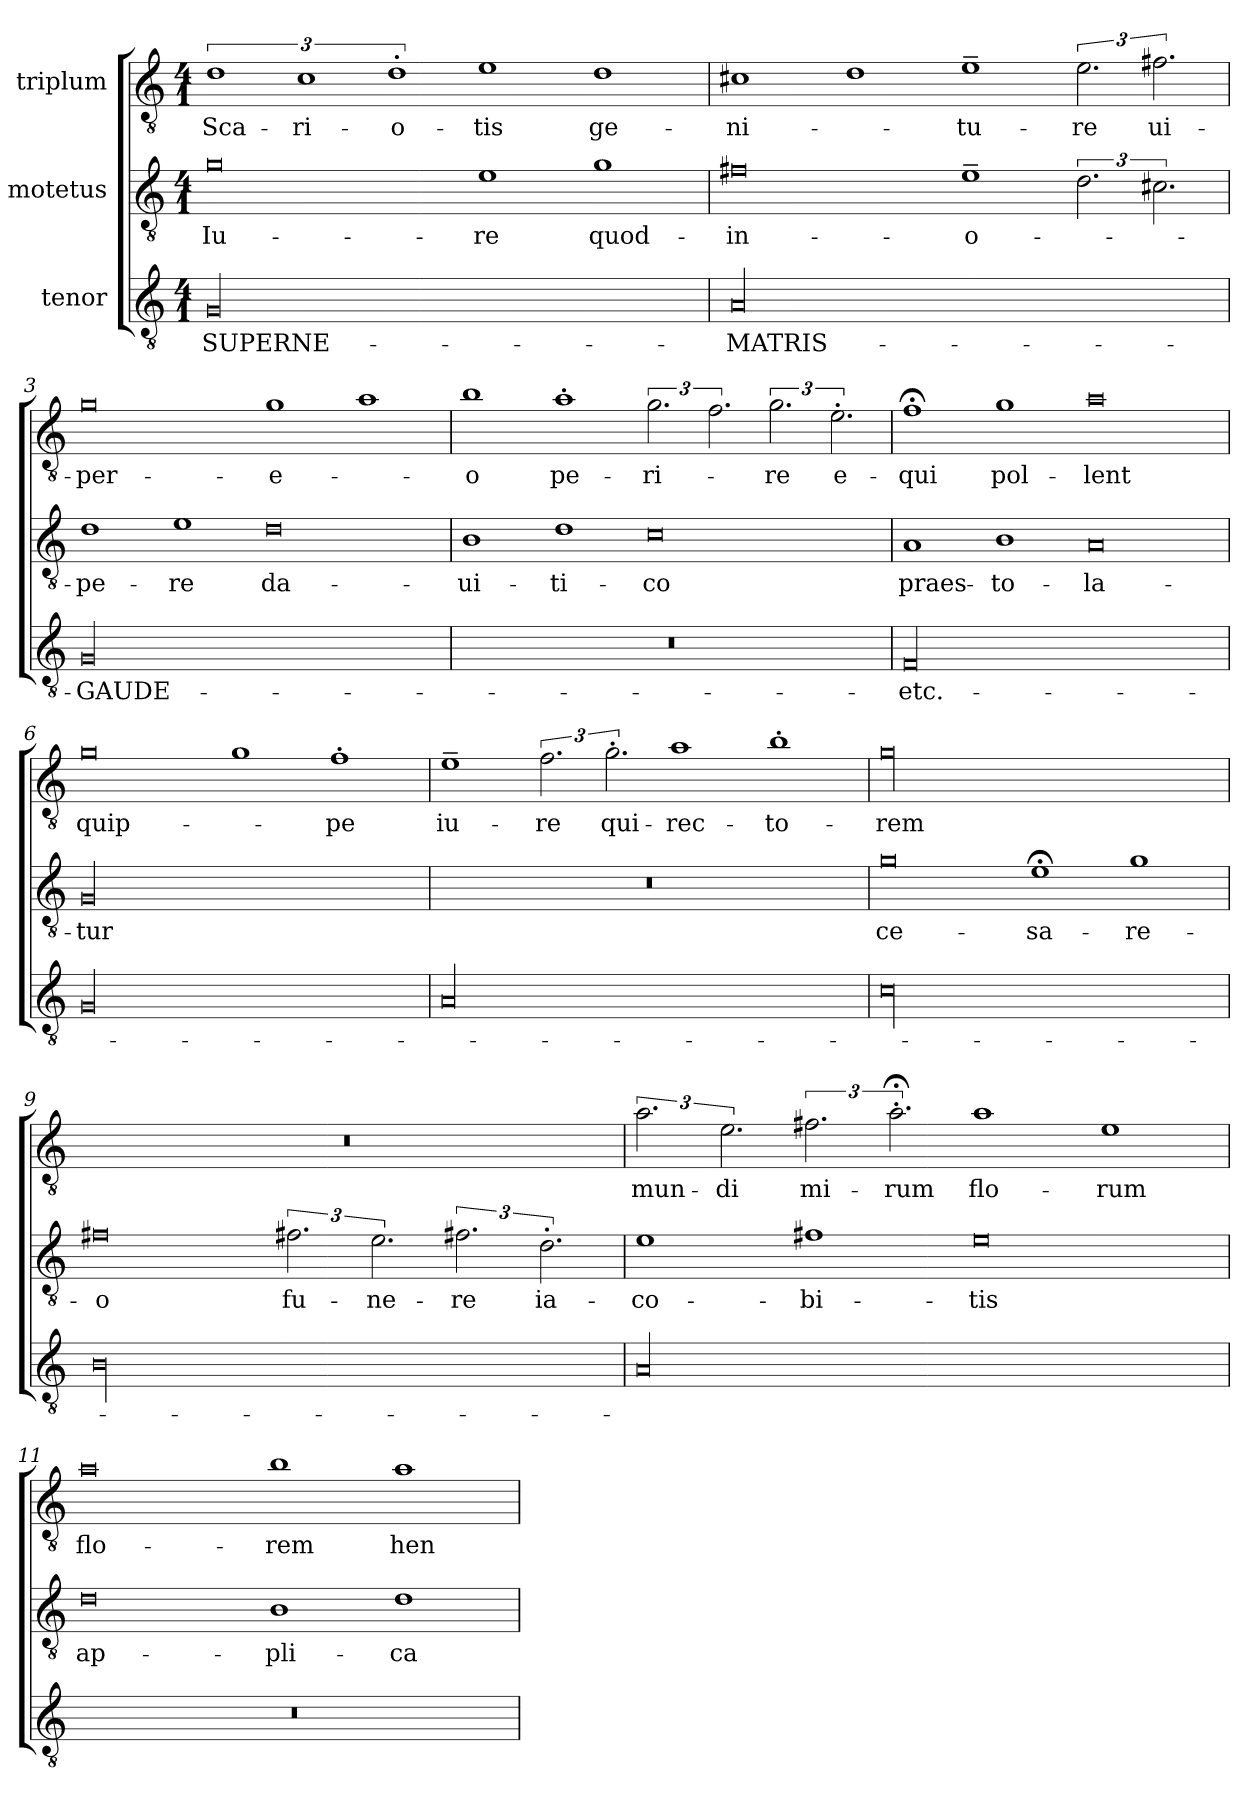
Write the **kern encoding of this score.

**kern	**text	**kern	**text	**kern	**text
*part3	*part3	*part2	*part2	*part1	*part1
*staff3	*staff3	*staff2	*staff2	*staff1	*staff1
*I"tenor	*	*I"motetus	*	*I"triplum	*
*clefGv2	*	*clefGv2	*	*clefGv2	*
*k[]	*	*k[]	*	*k[]	*
*C:	*	*C:	*	*C:	*
*M4/1	*	*M4/1	*	*M4/1	*
=1	=1	=1	=1	=1	=1
00G/	SUPERNE-	0g\	Iu-	3%2d\	Sca-
.	.	.	.	3%2c\	-ri-
.	.	.	.	3%2d'\	-o-
.	.	1e\	-re	1e\	-tis
.	.	1g\	quod-	1d\	ge-
=2	=2	=2	=2	=2	=2
00A/	MATRIS-	0f#X\	in-	1c#X\	-ni-
.	.	.	.	1d\	.
.	.	1e~\	o-	1e~\	-tu-
.	.	3.d\	.	3.e\	-re
.	.	3.c#Xi\	.	3.f#Xi\	ui-
=3	=3	=3	=3	=3	=3
00G/	GAUDE-	1d\	-pe-	0g\	-per-
.	.	1e\	-re	.	.
.	.	0d\	da-	1g\	-e-
.	.	.	.	1a\	.
!!LO:LB:g=z
=4	=4	=4	=4	=4	=4
00r	.	1B\	-ui-	1b\	-o
.	.	1d\	-ti-	1a'\	pe-
.	.	0c\	-co	3.g\	-ri-
.	.	.	.	3.f\	.
.	.	.	.	3.g\	-re
.	.	.	.	3.e'\	e-
=5	=5	=5	=5	=5	=5
00F/	etc.-	1A/	praes-	1f;<\	-qui
.	.	1B\	-to-	1g\	pol-
.	.	0A/	-la-	0a\	-lent
=6	=6	=6	=6	=6	=6
00G/	.	00G/	-tur	0g\	quip-
.	.	.	.	1g\	.
.	.	.	.	1f'\	-pe
=7	=7	=7	=7	=7	=7
00A/	.	00r	.	1e~\	iu-
.	.	.	.	3.f\	-re
.	.	.	.	3.g'\	qui-
.	.	.	.	1a\	rec-
.	.	.	.	1b'\	-to-
=8	=8	=8	=8	=8	=8
00c\	.	0g\	ce-	00g\	-rem
.	.	1e;<\	-sa-	.	.
.	.	1g\	-re-	.	.
!!LO:LB:g=z
=9	=9	=9	=9	=9	=9
00B\	.	0f#X\	-o	00r	.
.	.	3.f#Xi\	fu-	.	.
.	.	3.e\	-ne-	.	.
.	.	3.f#Xi\	-re	.	.
.	.	3.d'\	ia-	.	.
=10	=10	=10	=10	=10	=10
00A/	.	1e\	-co-	3.a\	mun-
.	.	.	.	3.e\	-di
.	.	1f#Xi\	-bi-	3.f#Xi\	mi-
.	.	.	.	3.a;<'\	-rum
.	.	0e\	-tis	1a\	flo-
.	.	.	.	1e\	-rum
=11	=11	=11	=11	=11	=11
00r	.	0d\	ap-	0a\	flo-
.	.	1B\	-pli-	1b\	-rem
.	.	1d\	-ca-	1a\	hen-
=	=	=	=	=	=
*-	*-	*-	*-	*-	*-
